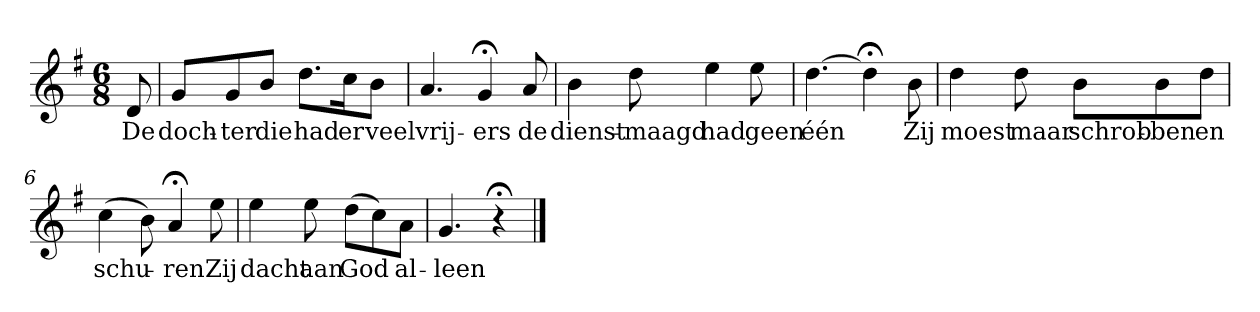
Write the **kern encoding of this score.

**kern	**text
*part1	*part1
*staff1	*staff1
*k[f#]	*
*G:	*
*M6/8	*
*MM90	*
=	=
8d	De
=1	=1
8gL	doch-
8g	-ter
8bJ	die
8.ddL	had
16ccK	er
8bJ	veel
=2	=2
4.a	vrij-
4g;<	-ers
8a	de
=3	=3
4b	dienst-
8dd	-maagd
4ee	had
8ee	geen
=4	=4
[4.dd	één
4dd;<]	.
8b	Zij
=5	=5
4dd	moest
8dd	maar
8bL	schrob-
8b	-ben
8ddJ	en
=6	=6
(4cc	schu-
8b)	.
4a;<	-ren
8ee	Zij
=7	=7
4ee	dacht
8ee	aan
(8ddL	God
8cc)	.
8aJ	al-
=8	=8
4.g	-leen
4r;<	.
==	==
*-	*-
